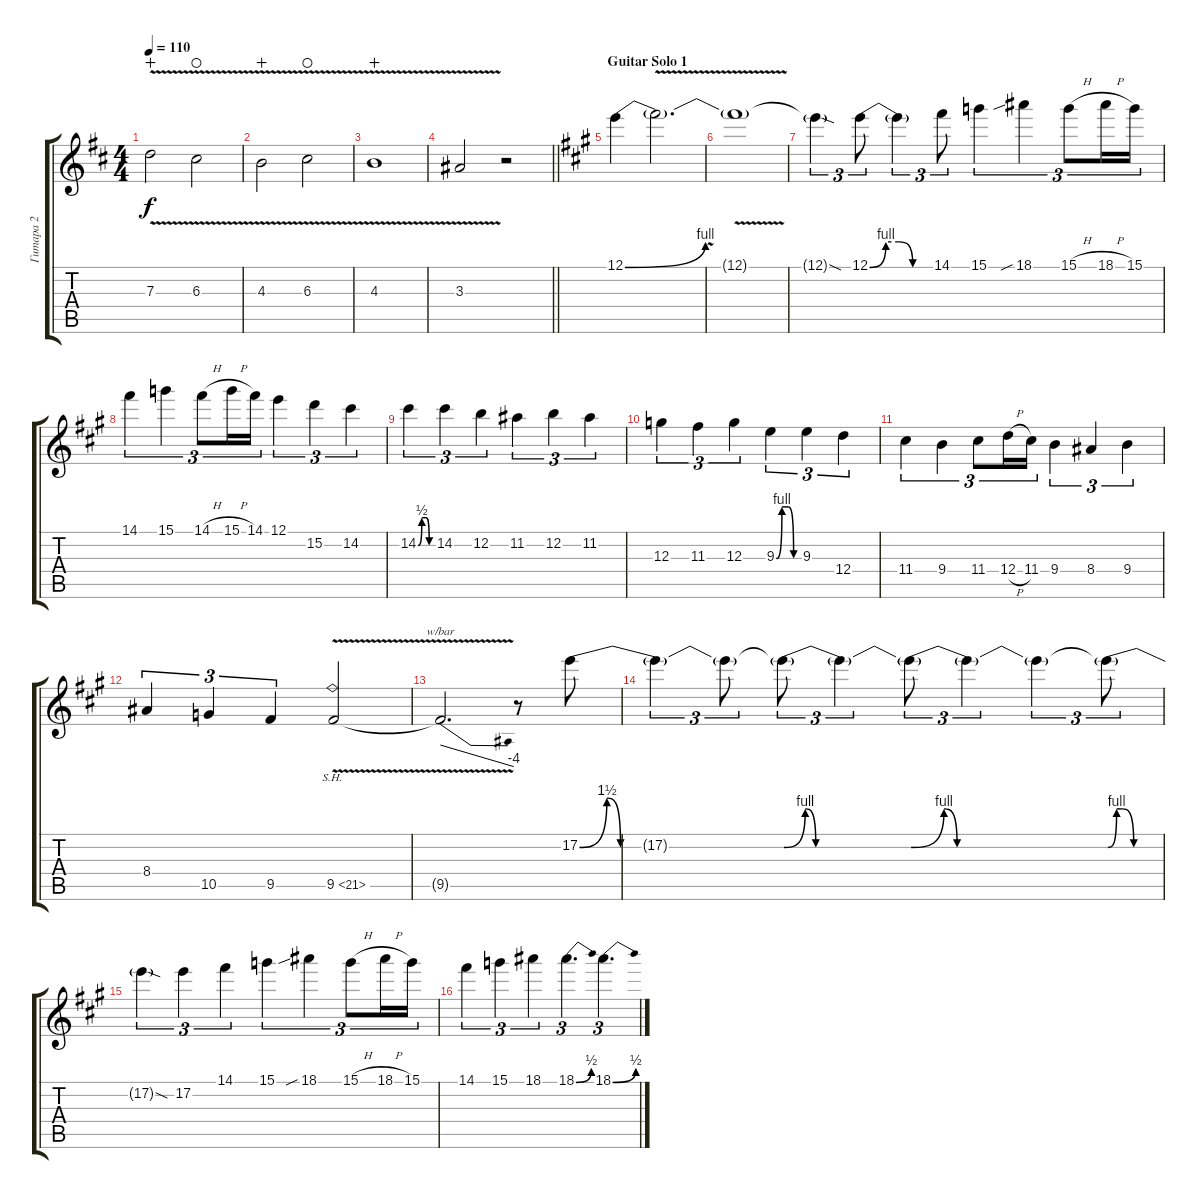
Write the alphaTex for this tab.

\track ("Гитара 2" "Гитара 2") {instrument distortionguitar}
\staff {score tabs}
\tuning (E4 B3 G3 D3 A2 E2) {hide}
\ts (4 4)
\tempo 110
\clef g2
\ks bminor
7.3{v}.2{dy f wahc} 6.3{v}.2{waho} |
4.3{v}.2{wahc} 6.3{v}.2{waho} |
4.3{v}.1{wahc} |
\barLineRight lightlight
3.3{v}.2 r.2 |
\section ("" "Guitar Solo 1")
\ks f#minor
12.1{be (bend 0 0 60 4)}.4 12.1{v t}.2{d} |
12.1{t}.1 |
12.1{sod t}.4{tu (3 2)} 12.1{be (custom 0 0 15 4 27 4 40 0 60 0)}.8{tu (3 2)} 12.1{t}.4{tu (3 2)} 14.1.8{tu (3 2)} 15.1.4{tu (3 2)} 18.1{sib}.4{tu (3 2)} 15.1{h}.8{tu (3 2)} 18.1{h}.16{tu (3 2)} 15.1.16{tu (3 2)} |
14.1.4{tu (3 2)} 15.1.4{tu (3 2)} 14.1{h}.8{tu (3 2)} 15.1{h}.16{tu (3 2)} 14.1.16{tu (3 2)} 12.1.4{tu (3 2)} 15.2.4{tu (3 2)} 14.2.4{tu (3 2)} |
14.2{be (custom 0 0 15 2 32 2 45 0 60 0)}.4{tu (3 2)} 14.2.4{tu (3 2)} 12.2.4{tu (3 2)} 11.2.4{tu (3 2)} 12.2.4{tu (3 2)} 11.2.4{tu (3 2)} |
12.3.4{tu (3 2)} 11.3.4{tu (3 2)} 12.3.4{tu (3 2)} 9.3{be (custom 0 0 15 4 31 4 46 0 60 0)}.4{tu (3 2)} 9.3.4{tu (3 2)} 12.4.4{tu (3 2)} |
11.4.4{tu (3 2)} 9.4.4{tu (3 2)} 11.4.8{tu (3 2)} 12.4{h}.16{tu (3 2)} 11.4.16{tu (3 2)} 9.4.4{tu (3 2)} 8.4.4{tu (3 2)} 9.4.4{tu (3 2)} |
8.4.4{tu (3 2)} 10.5.4{tu (3 2)} 9.5.4{tu (3 2)} 9.5{sh 12 v}.2 |
9.5{t}.2{d tbe (dive default 0 0 60 -16)} r.8 17.2{be (custom 0 0 8 6 12 0 20 0 60 0)}.8 |
17.2{t}.4{tu (3 2)} 17.2{t}.8{tu (3 2)} 17.2{be (custom 0 0 10 4 15 0 30 0 60 0) t}.8{tu (3 2)} 17.2{t}.4{tu (3 2)} 17.2{be (custom 0 0 10 4 14 0 30 0 60 0) t}.8{tu (3 2)} 17.2{t}.4{tu (3 2)} 17.2{t}.4{tu (3 2)} 17.2{be (custom 0 0 10 4 16 4 30 0 60 0) t}.8{tu (3 2)} |
17.2{sod t}.4{tu (3 2)} 17.2.4{tu (3 2)} 14.1.4{tu (3 2)} 15.1.4{tu (3 2)} 18.1{sib}.4{tu (3 2)} 15.1{h}.8{tu (3 2)} 18.1{h}.16{tu (3 2)} 15.1.16{tu (3 2)} |
14.1.4{tu (3 2)} 15.1.4{tu (3 2)} 18.1.4{tu (3 2)} 18.1{be (bend 0 0 60 2)}.4{d tu (3 2)} 18.1{be (bend 0 0 60 2)}.4{d tu (3 2)}
